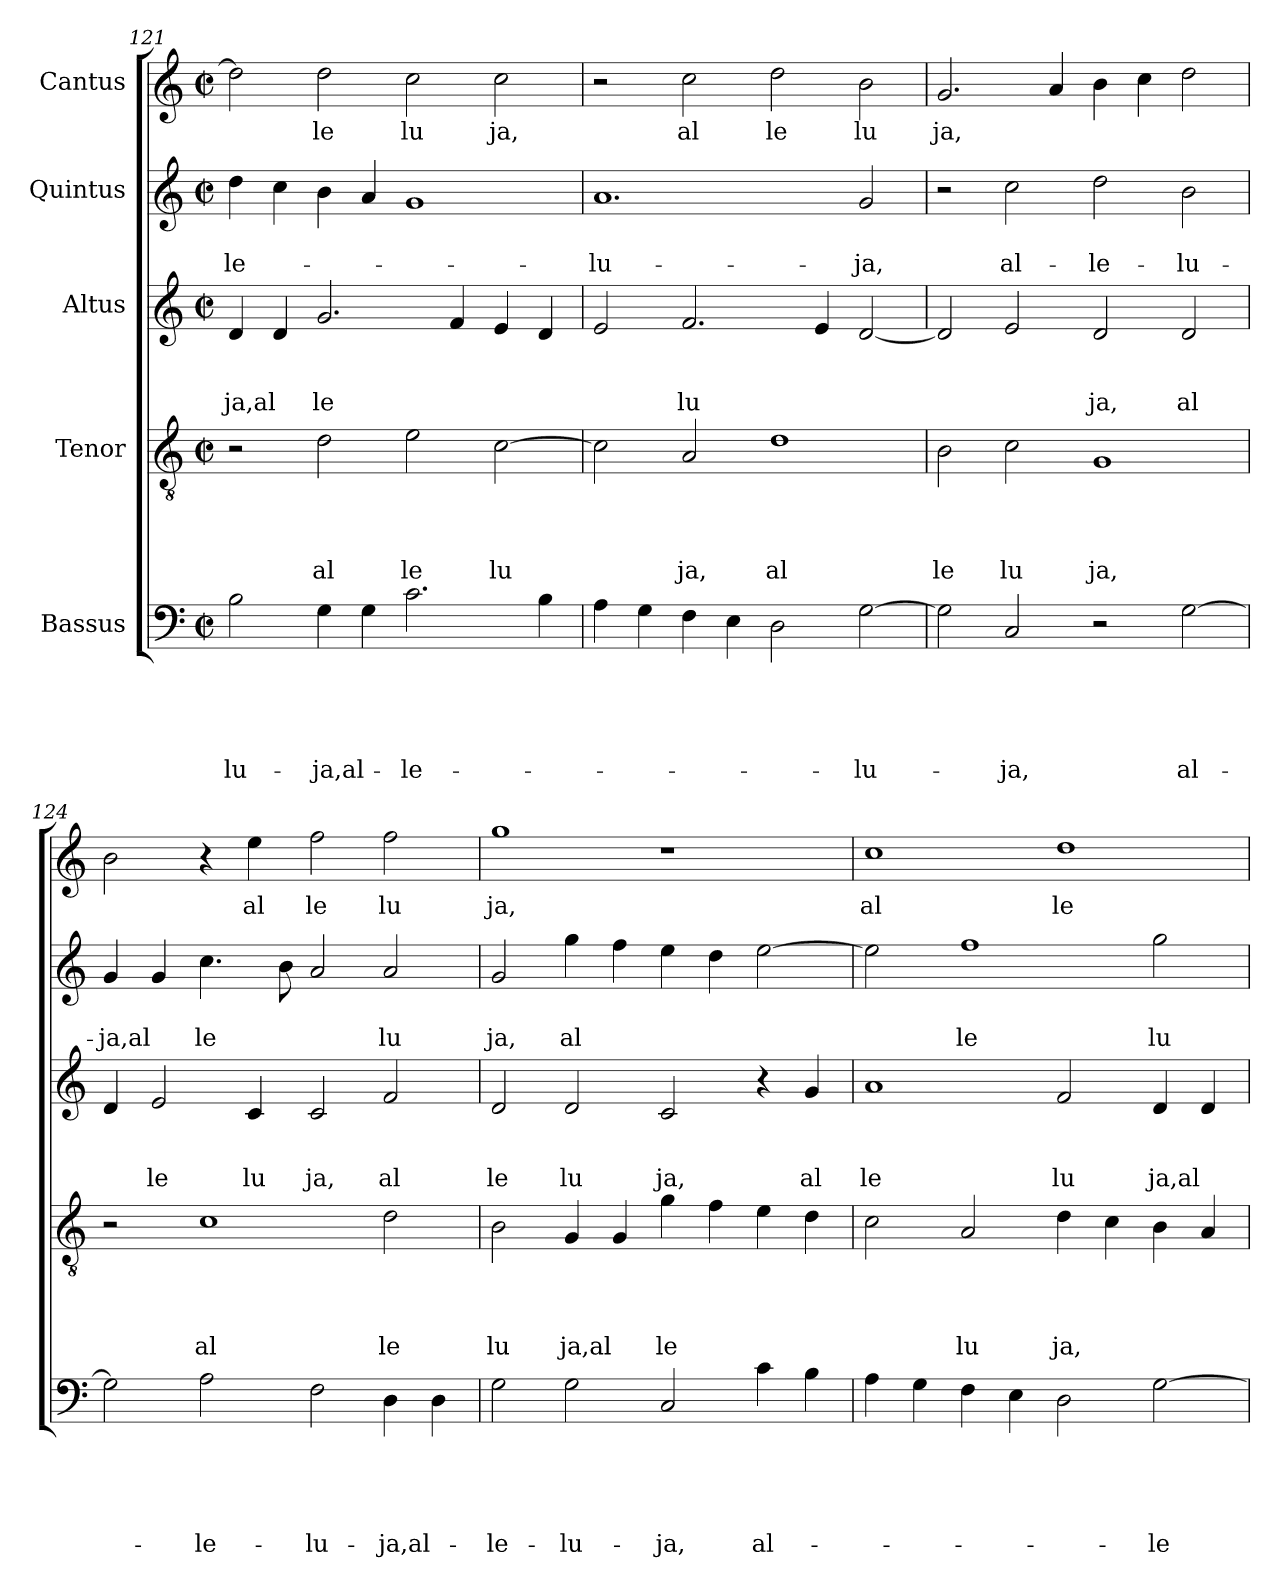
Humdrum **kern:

**kern	**text	**text	**text	**text	**text	**kern	**text	**text	**text	**text	**kern	**text	**text	**text	**kern	**text	**text	**kern	**text
*part5	*part5	*part5	*part5	*part5	*part5	*part4	*part4	*part4	*part4	*part4	*part3	*part3	*part3	*part3	*part2	*part2	*part2	*part1	*part1
*staff5	*staff5	*staff5	*staff5	*staff5	*staff5	*staff4	*staff4	*staff4	*staff4	*staff4	*staff3	*staff3	*staff3	*staff3	*staff2	*staff2	*staff2	*staff1	*staff1
*I"Bassus	*	*	*	*	*	*I"Tenor	*	*	*	*	*I"Altus	*	*	*	*I"Quintus	*	*	*I"Cantus	*
*clefF4	*	*	*	*	*	*clefGv2	*	*	*	*	*clefG2	*	*	*	*clefG2	*	*	*clefG2	*
*k[]	*	*	*	*	*	*k[]	*	*	*	*	*k[]	*	*	*	*k[]	*	*	*k[]	*
*C:	*	*	*	*	*	*C:	*	*	*	*	*C:	*	*	*	*C:	*	*	*C:	*
*M2/2	*	*	*	*	*	*M2/2	*	*	*	*	*M2/2	*	*	*	*M2/2	*	*	*M2/2	*
*met(c|)	*	*	*	*	*	*met(c|)	*	*	*	*	*met(c|)	*	*	*	*met(c|)	*	*	*met(c|)	*
=121	=121	=121	=121	=121	=121	=121	=121	=121	=121	=121	=121	=121	=121	=121	=121	=121	=121	=121	=121
!	!	!	!	!	!LO:LY:b	!	!	!	!	!	!	!	!	!LO:LY:b	!	!	!LO:LY:b	!	!
2B\	.	.	.	.	-lu-	2r	.	.	.	.	4d/	.	.	ja,al	4dd\	.	-le-	2dd\]	.
.	.	.	.	.	.	.	.	.	.	.	4d/	.	.	.	4cc\	.	.	.	.
!	!	!	!	!	!LO:LY:b	!	!	!	!	!LO:LY:b	!	!	!	!LO:LY:b	!	!	!	!	!LO:LY:b
4G\	.	.	.	.	-ja,al-	2d\	.	.	.	al	2.g/	.	.	le	4b\	.	.	2dd\	le
4G\	.	.	.	.	.	.	.	.	.	.	.	.	.	.	4a/	.	.	.	.
!	!	!	!	!	!LO:LY:b	!	!	!	!	!LO:LY:b	!	!	!	!	!	!	!	!	!LO:LY:b
2.c\	.	.	.	.	-le-	2e\	.	.	.	le	.	.	.	.	1g	.	.	2cc\	lu
.	.	.	.	.	.	.	.	.	.	.	4f/	.	.	.	.	.	.	.	.
!	!	!	!	!	!	!	!	!	!	!LO:LY:b	!	!	!	!	!	!	!	!	!LO:LY:b
.	.	.	.	.	.	[>2c\	.	.	.	lu	4e/	.	.	.	.	.	.	2cc\	ja,
4B\	.	.	.	.	.	.	.	.	.	.	4d/	.	.	.	.	.	.	.	.
=122	=122	=122	=122	=122	=122	=122	=122	=122	=122	=122	=122	=122	=122	=122	=122	=122	=122	=122	=122
!	!	!	!	!	!	!	!	!	!	!	!	!	!	!	!	!	!LO:LY:b	!	!
4A\	.	.	.	.	.	2c\]	.	.	.	.	2e/	.	.	.	1.a	.	-lu-	2r	.
4G\	.	.	.	.	.	.	.	.	.	.	.	.	.	.	.	.	.	.	.
!	!	!	!	!	!	!	!	!	!	!LO:LY:b	!	!	!	!LO:LY:b	!	!	!	!	!LO:LY:b
4F\	.	.	.	.	.	2A/	.	.	.	ja,	2.f/	.	.	lu	.	.	.	2cc\	al
4E\	.	.	.	.	.	.	.	.	.	.	.	.	.	.	.	.	.	.	.
!	!	!	!	!	!	!	!	!	!	!LO:LY:b	!	!	!	!	!	!	!	!	!LO:LY:b
2D\	.	.	.	.	.	1d	.	.	.	al	.	.	.	.	.	.	.	2dd\	le
.	.	.	.	.	.	.	.	.	.	.	4e/	.	.	.	.	.	.	.	.
!	!	!	!	!	!LO:LY:b	!	!	!	!	!	!	!	!	!	!	!	!LO:LY:b	!	!LO:LY:b
[>2G\	.	.	.	.	-lu-	.	.	.	.	.	[<2d/	.	.	.	2g/	.	-ja,	2b\	lu
=123	=123	=123	=123	=123	=123	=123	=123	=123	=123	=123	=123	=123	=123	=123	=123	=123	=123	=123	=123
!	!	!	!	!	!	!	!	!	!	!LO:LY:b	!	!	!	!	!	!	!	!	!LO:LY:b
2G\]	.	.	.	.	.	2B\	.	.	.	le	2d/]	.	.	.	2r	.	.	2.g/	ja,
!	!	!	!	!	!LO:LY:b	!	!	!	!	!LO:LY:b	!	!	!	!	!	!	!LO:LY:b	!	!
2C/	.	.	.	.	-ja,	2c\	.	.	.	lu	2e/	.	.	.	2cc\	.	al-	.	.
.	.	.	.	.	.	.	.	.	.	.	.	.	.	.	.	.	.	4a/	.
!	!	!	!	!	!	!	!	!	!	!LO:LY:b	!	!	!	!LO:LY:b	!	!	!LO:LY:b	!	!
2r	.	.	.	.	.	1G	.	.	.	ja,	2d/	.	.	ja,	2dd\	.	-le-	4b\	.
.	.	.	.	.	.	.	.	.	.	.	.	.	.	.	.	.	.	4cc\	.
!	!	!	!	!	!LO:LY:b	!	!	!	!	!	!	!	!	!LO:LY:b	!	!	!LO:LY:b	!	!
[<2G\	.	.	.	.	al-	.	.	.	.	.	2d/	.	.	al	2b\	.	-lu-	2dd\	.
!!LO:LB:g=z
=124	=124	=124	=124	=124	=124	=124	=124	=124	=124	=124	=124	=124	=124	=124	=124	=124	=124	=124	=124
!	!	!	!	!	!	!	!	!	!	!	!	!	!	!	!	!	!LO:LY:b	!	!
2G\]	.	.	.	.	.	2r	.	.	.	.	4d/	.	.	.	4g/	.	-ja,al	2b\	.
!	!	!	!	!	!	!	!	!	!	!	!	!	!	!LO:LY:b	!	!	!	!	!
.	.	.	.	.	.	.	.	.	.	.	2e/	.	.	le	4g/	.	.	.	.
!	!	!	!	!	!LO:LY:b	!	!	!	!	!LO:LY:b	!	!	!	!	!	!	!LO:LY:b	!	!
2A\	.	.	.	.	-le-	1c	.	.	.	al	.	.	.	.	4.cc\	.	le	4r	.
!	!	!	!	!	!	!	!	!	!	!	!	!	!	!LO:LY:b	!	!	!	!	!LO:LY:b
.	.	.	.	.	.	.	.	.	.	.	4c/	.	.	lu	.	.	.	4ee\	al
.	.	.	.	.	.	.	.	.	.	.	.	.	.	.	8b\	.	.	.	.
!	!	!	!	!	!LO:LY:b	!	!	!	!	!	!	!	!	!LO:LY:b	!	!	!	!	!LO:LY:b
2F\	.	.	.	.	-lu-	.	.	.	.	.	2c/	.	.	ja,	2a/	.	.	2ff\	le
!	!	!	!	!	!LO:LY:b	!	!	!	!	!LO:LY:b	!	!	!	!LO:LY:b	!	!	!LO:LY:b	!	!LO:LY:b
4D\	.	.	.	.	-ja,al-	2d\	.	.	.	le	2f/	.	.	al	2a/	.	lu	2ff\	lu
4D\	.	.	.	.	.	.	.	.	.	.	.	.	.	.	.	.	.	.	.
=125	=125	=125	=125	=125	=125	=125	=125	=125	=125	=125	=125	=125	=125	=125	=125	=125	=125	=125	=125
!	!	!	!	!	!LO:LY:b	!	!	!	!	!LO:LY:b	!	!	!	!LO:LY:b	!	!	!LO:LY:b	!	!LO:LY:b
2G\	.	.	.	.	-le-	2B\	.	.	.	lu	2d/	.	.	le	2g/	.	ja,	1gg	ja,
!	!	!	!	!	!LO:LY:b	!	!	!	!	!LO:LY:b	!	!	!	!LO:LY:b	!	!	!LO:LY:b	!	!
2G\	.	.	.	.	-lu-	4G/	.	.	.	ja,al	2d/	.	.	lu	4gg\	.	al	.	.
.	.	.	.	.	.	4G/	.	.	.	.	.	.	.	.	4ff\	.	.	.	.
!	!	!	!	!	!LO:LY:b	!	!	!	!	!LO:LY:b	!	!	!	!LO:LY:b	!	!	!	!	!
2C/	.	.	.	.	-ja,	4g\	.	.	.	le	2c/	.	.	ja,	4ee\	.	.	1r	.
.	.	.	.	.	.	4f\	.	.	.	.	.	.	.	.	4dd\	.	.	.	.
!	!	!	!	!	!LO:LY:b	!	!	!	!	!	!	!	!	!	!	!	!	!	!
4c\	.	.	.	.	al-	4e\	.	.	.	.	4r	.	.	.	[>2ee\	.	.	.	.
!	!	!	!	!	!	!	!	!	!	!	!	!	!	!LO:LY:b	!	!	!	!	!
4B\	.	.	.	.	.	4d\	.	.	.	.	4g/	.	.	al	.	.	.	.	.
=126	=126	=126	=126	=126	=126	=126	=126	=126	=126	=126	=126	=126	=126	=126	=126	=126	=126	=126	=126
!	!	!	!	!	!	!	!	!	!	!	!	!	!	!LO:LY:b	!	!	!	!	!LO:LY:b
4A\	.	.	.	.	.	2c\	.	.	.	.	1a	.	.	le	2ee\]	.	.	1cc	al
4G\	.	.	.	.	.	.	.	.	.	.	.	.	.	.	.	.	.	.	.
!	!	!	!	!	!	!	!	!	!	!LO:LY:b	!	!	!	!	!	!	!LO:LY:b	!	!
4F\	.	.	.	.	.	2A/	.	.	.	lu	.	.	.	.	1ff	.	le	.	.
4E\	.	.	.	.	.	.	.	.	.	.	.	.	.	.	.	.	.	.	.
!	!	!	!	!	!	!	!	!	!	!LO:LY:b	!	!	!	!LO:LY:b	!	!	!	!	!LO:LY:b
2D\	.	.	.	.	.	4d\	.	.	.	ja,	2f/	.	.	lu	.	.	.	1dd	le
.	.	.	.	.	.	4c\	.	.	.	.	.	.	.	.	.	.	.	.	.
!	!	!	!	!	!LO:LY:b	!	!	!	!	!	!	!	!	!LO:LY:b	!	!	!LO:LY:b	!	!
[>2G\	.	.	.	.	-le-	4B\	.	.	.	.	4d/	.	.	ja,al	2gg\	.	lu	.	.
.	.	.	.	.	.	4A/	.	.	.	.	4d/	.	.	.	.	.	.	.	.
=	=	=	=	=	=	=	=	=	=	=	=	=	=	=	=	=	=	=	=
*-	*-	*-	*-	*-	*-	*-	*-	*-	*-	*-	*-	*-	*-	*-	*-	*-	*-	*-	*-
